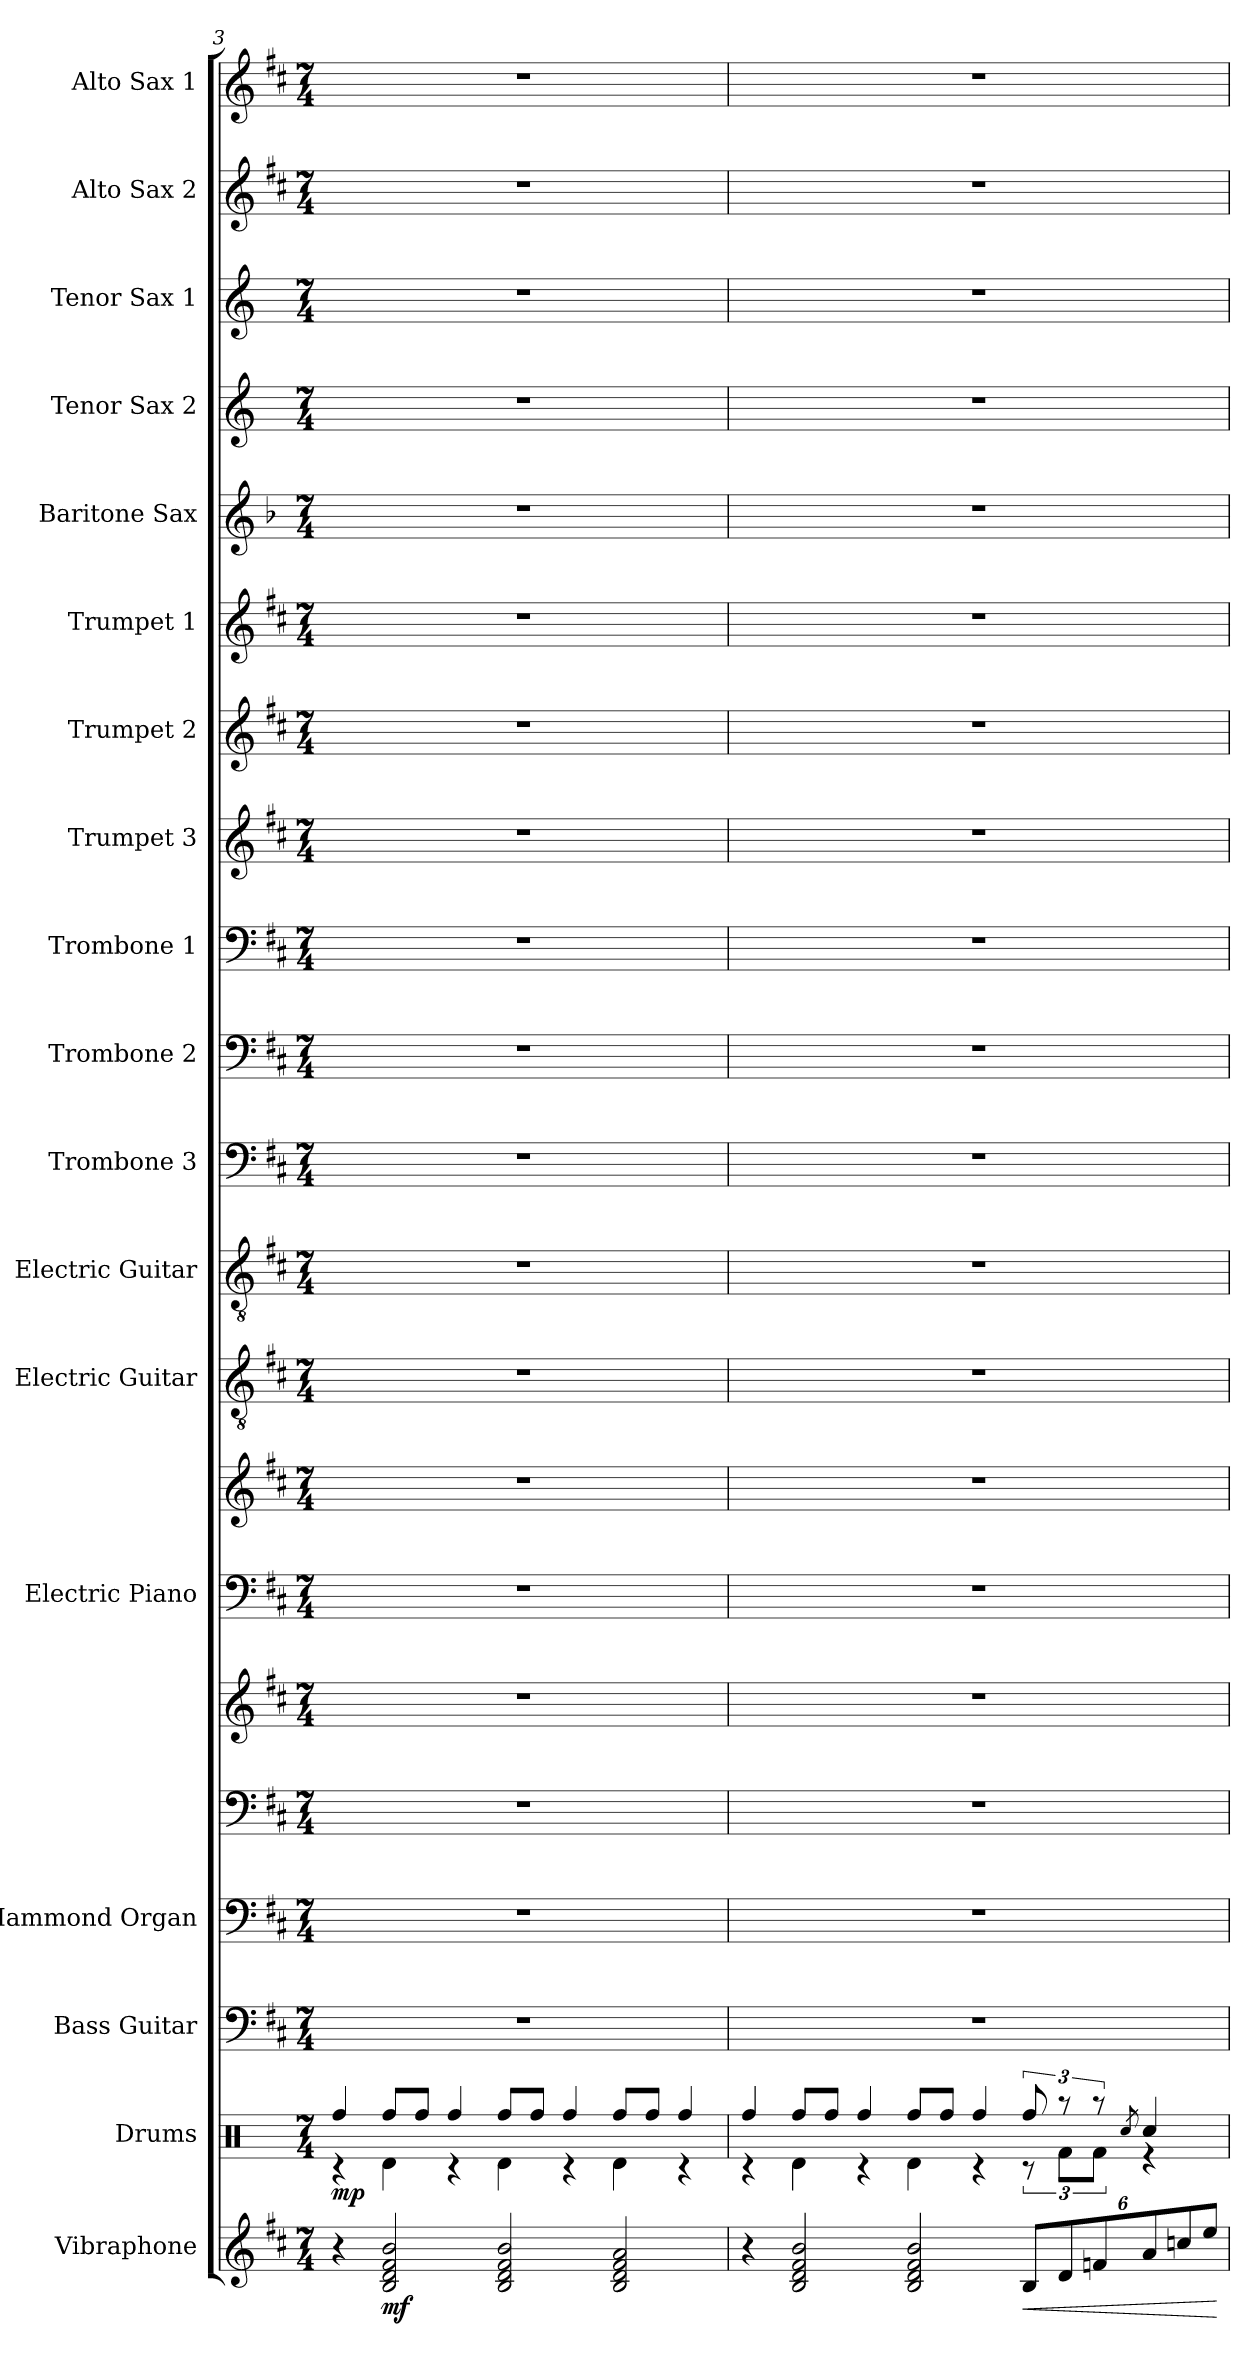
**kern	**dynam	**kern	**dynam	**kern	**kern	**kern	**kern	**kern	**kern	**kern	**kern	**kern	**kern	**kern	**kern	**kern	**kern	**kern	**kern	**kern	**kern	**kern
*part18	*part18	*part17	*part17	*part16	*part15	*part15	*part15	*part14	*part14	*part13	*part12	*part11	*part10	*part9	*part8	*part7	*part6	*part5	*part4	*part3	*part2	*part1
*staff21	*staff21	*staff20	*staff20	*staff19	*staff18	*staff17	*staff16	*staff15	*staff14	*staff13	*staff12	*staff11	*staff10	*staff9	*staff8	*staff7	*staff6	*staff5	*staff4	*staff3	*staff2	*staff1
*I"Vibraphone	*	*I"Drums	*	*I"Bass Guitar	*I"Hammond Organ	*	*	*I"Electric Piano	*	*I"Electric Guitar	*I"Electric Guitar	*I"Trombone 3	*I"Trombone 2	*I"Trombone 1	*I"Trumpet 3	*I"Trumpet 2	*I"Trumpet 1	*I"Baritone Sax	*I"Tenor Sax 2	*I"Tenor Sax 1	*I"Alto Sax 2	*I"Alto Sax 1
*I'Vib.	*	*I'Drums	*	*I'B. Guit.	*I'Hm. Org.	*	*	*I'El. Pno.	*	*I'El. Guit.	*I'El. Guit.	*I'Tbn. 3	*I'Tbn. 2	*I'Tbn. 1	*I'Tpt. 3	*I'Tpt. 2	*I'Tpt. 1	*I'Bari	*I'Tenor 2	*I'Tenor 1	*I'Alto 2	*I'Alto 1
*clefG2	*	*clefX	*	*clefF4	*clefF4	*clefF4	*clefG2	*clefF4	*clefG2	*clefGv2	*clefGv2	*clefF4	*clefF4	*clefF4	*clefG2	*clefG2	*clefG2	*clefG2	*clefG2	*clefG2	*clefG2	*clefG2
*	*	*	*	*ITrd7c12	*	*	*	*	*	*	*	*	*	*	*ITrd1c2	*ITrd1c2	*ITrd1c2	*ITrd12c21	*ITrd8c14	*ITrd8c14	*ITrd5c9	*ITrd5c9
*k[f#c#]	*	*k[]	*	*k[f#c#]	*k[f#c#]	*k[f#c#]	*k[f#c#]	*k[f#c#]	*k[f#c#]	*k[f#c#]	*k[f#c#]	*k[f#c#]	*k[f#c#]	*k[f#c#]	*k[]	*k[]	*k[]	*k[b-]	*k[]	*k[]	*k[b-]	*k[b-]
*M7/4	*	*M7/4	*	*M7/4	*M7/4	*M7/4	*M7/4	*M7/4	*M7/4	*M7/4	*M7/4	*M7/4	*M7/4	*M7/4	*M7/4	*M7/4	*M7/4	*M7/4	*M7/4	*M7/4	*M7/4	*M7/4
=3	=3	=3	=3	=3	=3	=3	=3	=3	=3	=3	=3	=3	=3	=3	=3	=3	=3	=3	=3	=3	=3	=3
*	*	*^	*	*	*	*	*	*	*	*	*	*	*	*	*	*	*	*	*	*	*	*
!	!	!	!	!LO:DY:b	!	!	!	!	!	!	!	!	!	!	!	!	!	!	!	!	!	!	!
4r	.	4Rff/	4r	mp	1..r	1..r	1..r	1..r	1..r	1..r	1..r	1..r	1..r	1..r	1..r	1..r	1..r	1..r	1..r	1..r	1..r	1..r	1..r
!	!LO:DY:b	!	!	!	!	!	!	!	!	!	!	!	!	!	!	!	!	!	!	!	!	!	!
2B/ 2d/ 2f#/ 2b/	mf	8Rff/L	4Rd\	.	.	.	.	.	.	.	.	.	.	.	.	.	.	.	.	.	.	.	.
.	.	8Rff/J	.	.	.	.	.	.	.	.	.	.	.	.	.	.	.	.	.	.	.	.	.
.	.	4Rff/	4r	.	.	.	.	.	.	.	.	.	.	.	.	.	.	.	.	.	.	.	.
2B/ 2d/ 2f#/ 2b/	.	8Rff/L	4Rd\	.	.	.	.	.	.	.	.	.	.	.	.	.	.	.	.	.	.	.	.
.	.	8Rff/J	.	.	.	.	.	.	.	.	.	.	.	.	.	.	.	.	.	.	.	.	.
.	.	4Rff/	4r	.	.	.	.	.	.	.	.	.	.	.	.	.	.	.	.	.	.	.	.
2B/ 2d/ 2f#/ 2a/	.	8Rff/L	4Rd\	.	.	.	.	.	.	.	.	.	.	.	.	.	.	.	.	.	.	.	.
.	.	8Rff/J	.	.	.	.	.	.	.	.	.	.	.	.	.	.	.	.	.	.	.	.	.
.	.	4Rff/	4r	.	.	.	.	.	.	.	.	.	.	.	.	.	.	.	.	.	.	.	.
=4	=4	=4	=4	=4	=4	=4	=4	=4	=4	=4	=4	=4	=4	=4	=4	=4	=4	=4	=4	=4	=4	=4	=4
4r	.	4Rff/	4r	.	1..r	1..r	1..r	1..r	1..r	1..r	1..r	1..r	1..r	1..r	1..r	1..r	1..r	1..r	1..r	1..r	1..r	1..r	1..r
2B/ 2d/ 2f#/ 2b/	.	8Rff/L	4Rd\	.	.	.	.	.	.	.	.	.	.	.	.	.	.	.	.	.	.	.	.
.	.	8Rff/J	.	.	.	.	.	.	.	.	.	.	.	.	.	.	.	.	.	.	.	.	.
.	.	4Rff/	4r	.	.	.	.	.	.	.	.	.	.	.	.	.	.	.	.	.	.	.	.
2B/ 2d/ 2f#/ 2b/	.	8Rff/L	4Rd\	.	.	.	.	.	.	.	.	.	.	.	.	.	.	.	.	.	.	.	.
.	.	8Rff/J	.	.	.	.	.	.	.	.	.	.	.	.	.	.	.	.	.	.	.	.	.
.	.	4Rff/	4r	.	.	.	.	.	.	.	.	.	.	.	.	.	.	.	.	.	.	.	.
*Xbrackettup	*	*	*	*	*	*	*	*	*	*	*	*	*	*	*	*	*	*	*	*	*	*	*
!	!LO:HP:b	!	!	!	!	!	!	!	!	!	!	!	!	!	!	!	!	!	!	!	!	!	!
12B/L	<	12Rff/	12r	.	.	.	.	.	.	.	.	.	.	.	.	.	.	.	.	.	.	.	.
12d/	.	12r	12Rf\L	.	.	.	.	.	.	.	.	.	.	.	.	.	.	.	.	.	.	.	.
12fn/	.	12r	12Rf\J	.	.	.	.	.	.	.	.	.	.	.	.	.	.	.	.	.	.	.	.
.	.	8qRcc/	.	.	.	.	.	.	.	.	.	.	.	.	.	.	.	.	.	.	.	.	.
12a/	.	4Rcc/	4r	.	.	.	.	.	.	.	.	.	.	.	.	.	.	.	.	.	.	.	.
12ccn/	.	.	.	.	.	.	.	.	.	.	.	.	.	.	.	.	.	.	.	.	.	.	.
12ee/J	.	.	.	.	.	.	.	.	.	.	.	.	.	.	.	.	.	.	.	.	.	.	.
*	*	*v	*v	*	*	*	*	*	*	*	*	*	*	*	*	*	*	*	*	*	*	*	*
.	[	.	.	.	.	.	.	.	.	.	.	.	.	.	.	.	.	.	.	.	.	.
=	=	=	=	=	=	=	=	=	=	=	=	=	=	=	=	=	=	=	=	=	=	=
*-	*-	*-	*-	*-	*-	*-	*-	*-	*-	*-	*-	*-	*-	*-	*-	*-	*-	*-	*-	*-	*-	*-
